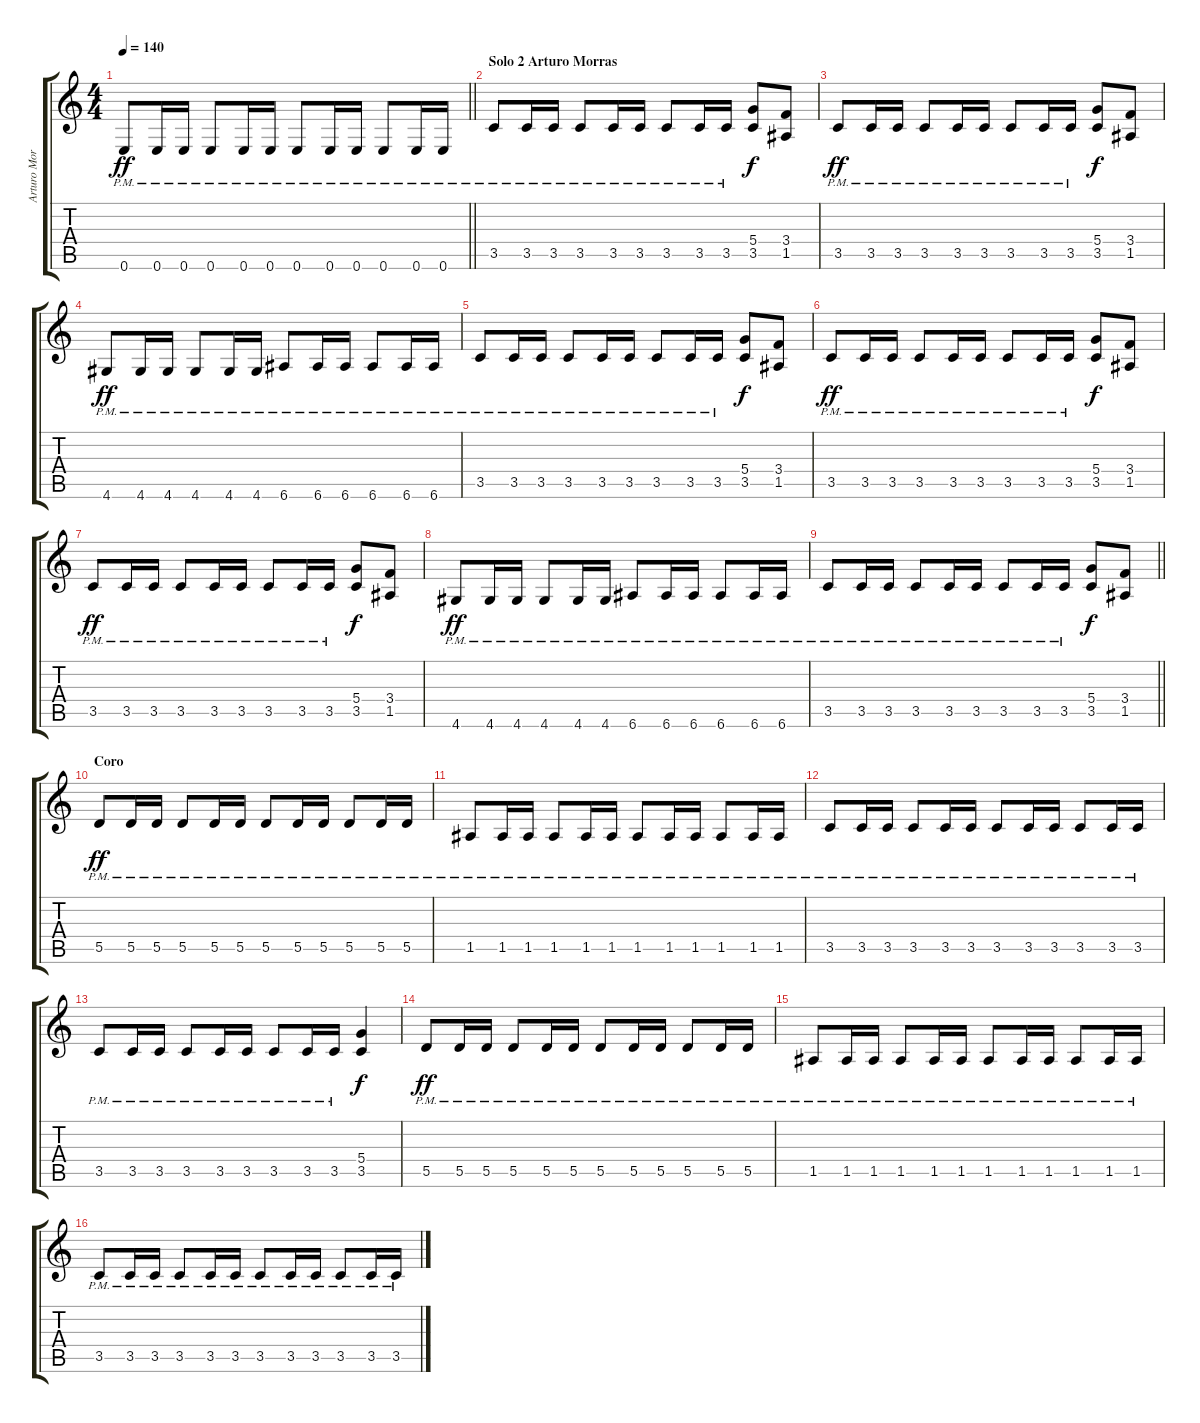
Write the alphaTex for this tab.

\track ("Arturo Morras" "Arturo Mor") {instrument overdrivenguitar}
\staff {score tabs}
\tuning (E4 B3 G3 D3 A2 E2) {hide}
\ts (4 4)
\tempo 140
\clef g2
\barLineRight lightlight
\ks c
0.6{pm}.8{dy ff} 0.6{pm}.16 0.6{pm}.16 0.6{pm}.8 0.6{pm}.16 0.6{pm}.16 0.6{pm}.8 0.6{pm}.16 0.6{pm}.16 0.6{pm}.8 0.6{pm}.16 0.6{pm}.16 |
\section ("" "Solo 2 Arturo Morras")
3.5{pm}.8 3.5{pm}.16 3.5{pm}.16 3.5{pm}.8 3.5{pm}.16 3.5{pm}.16 3.5{pm}.8 3.5{pm}.16 3.5{pm}.16 (5.4 3.5).8{dy f} (3.4 1.5).8 |
3.5{pm}.8{dy ff} 3.5{pm}.16 3.5{pm}.16 3.5{pm}.8 3.5{pm}.16 3.5{pm}.16 3.5{pm}.8 3.5{pm}.16 3.5{pm}.16 (5.4 3.5).8{dy f} (3.4 1.5).8 |
4.6{pm}.8{dy ff} 4.6{pm}.16 4.6{pm}.16 4.6{pm}.8 4.6{pm}.16 4.6{pm}.16 6.6{pm}.8 6.6{pm}.16 6.6{pm}.16 6.6{pm}.8 6.6{pm}.16 6.6{pm}.16 |
3.5{pm}.8 3.5{pm}.16 3.5{pm}.16 3.5{pm}.8 3.5{pm}.16 3.5{pm}.16 3.5{pm}.8 3.5{pm}.16 3.5{pm}.16 (5.4 3.5).8{dy f} (3.4 1.5).8 |
3.5{pm}.8{dy ff} 3.5{pm}.16 3.5{pm}.16 3.5{pm}.8 3.5{pm}.16 3.5{pm}.16 3.5{pm}.8 3.5{pm}.16 3.5{pm}.16 (5.4 3.5).8{dy f} (3.4 1.5).8 |
3.5{pm}.8{dy ff} 3.5{pm}.16 3.5{pm}.16 3.5{pm}.8 3.5{pm}.16 3.5{pm}.16 3.5{pm}.8 3.5{pm}.16 3.5{pm}.16 (5.4 3.5).8{dy f} (3.4 1.5).8 |
4.6{pm}.8{dy ff} 4.6{pm}.16 4.6{pm}.16 4.6{pm}.8 4.6{pm}.16 4.6{pm}.16 6.6{pm}.8 6.6{pm}.16 6.6{pm}.16 6.6{pm}.8 6.6{pm}.16 6.6{pm}.16 |
\barLineRight lightlight
3.5{pm}.8 3.5{pm}.16 3.5{pm}.16 3.5{pm}.8 3.5{pm}.16 3.5{pm}.16 3.5{pm}.8 3.5{pm}.16 3.5{pm}.16 (5.4 3.5).8{dy f} (3.4 1.5).8 |
\section ("" "Coro")
5.5{pm}.8{dy ff} 5.5{pm}.16 5.5{pm}.16 5.5{pm}.8 5.5{pm}.16 5.5{pm}.16 5.5{pm}.8 5.5{pm}.16 5.5{pm}.16 5.5{pm}.8 5.5{pm}.16 5.5{pm}.16 |
1.5{pm}.8 1.5{pm}.16 1.5{pm}.16 1.5{pm}.8 1.5{pm}.16 1.5{pm}.16 1.5{pm}.8 1.5{pm}.16 1.5{pm}.16 1.5{pm}.8 1.5{pm}.16 1.5{pm}.16 |
3.5{pm}.8 3.5{pm}.16 3.5{pm}.16 3.5{pm}.8 3.5{pm}.16 3.5{pm}.16 3.5{pm}.8 3.5{pm}.16 3.5{pm}.16 3.5{pm}.8 3.5{pm}.16 3.5{pm}.16 |
3.5{pm}.8 3.5{pm}.16 3.5{pm}.16 3.5{pm}.8 3.5{pm}.16 3.5{pm}.16 3.5{pm}.8 3.5{pm}.16 3.5{pm}.16 (5.4 3.5).4{dy f} |
5.5{pm}.8{dy ff} 5.5{pm}.16 5.5{pm}.16 5.5{pm}.8 5.5{pm}.16 5.5{pm}.16 5.5{pm}.8 5.5{pm}.16 5.5{pm}.16 5.5{pm}.8 5.5{pm}.16 5.5{pm}.16 |
1.5{pm}.8 1.5{pm}.16 1.5{pm}.16 1.5{pm}.8 1.5{pm}.16 1.5{pm}.16 1.5{pm}.8 1.5{pm}.16 1.5{pm}.16 1.5{pm}.8 1.5{pm}.16 1.5{pm}.16 |
3.5{pm}.8 3.5{pm}.16 3.5{pm}.16 3.5{pm}.8 3.5{pm}.16 3.5{pm}.16 3.5{pm}.8 3.5{pm}.16 3.5{pm}.16 3.5{pm}.8 3.5{pm}.16 3.5{pm}.16
